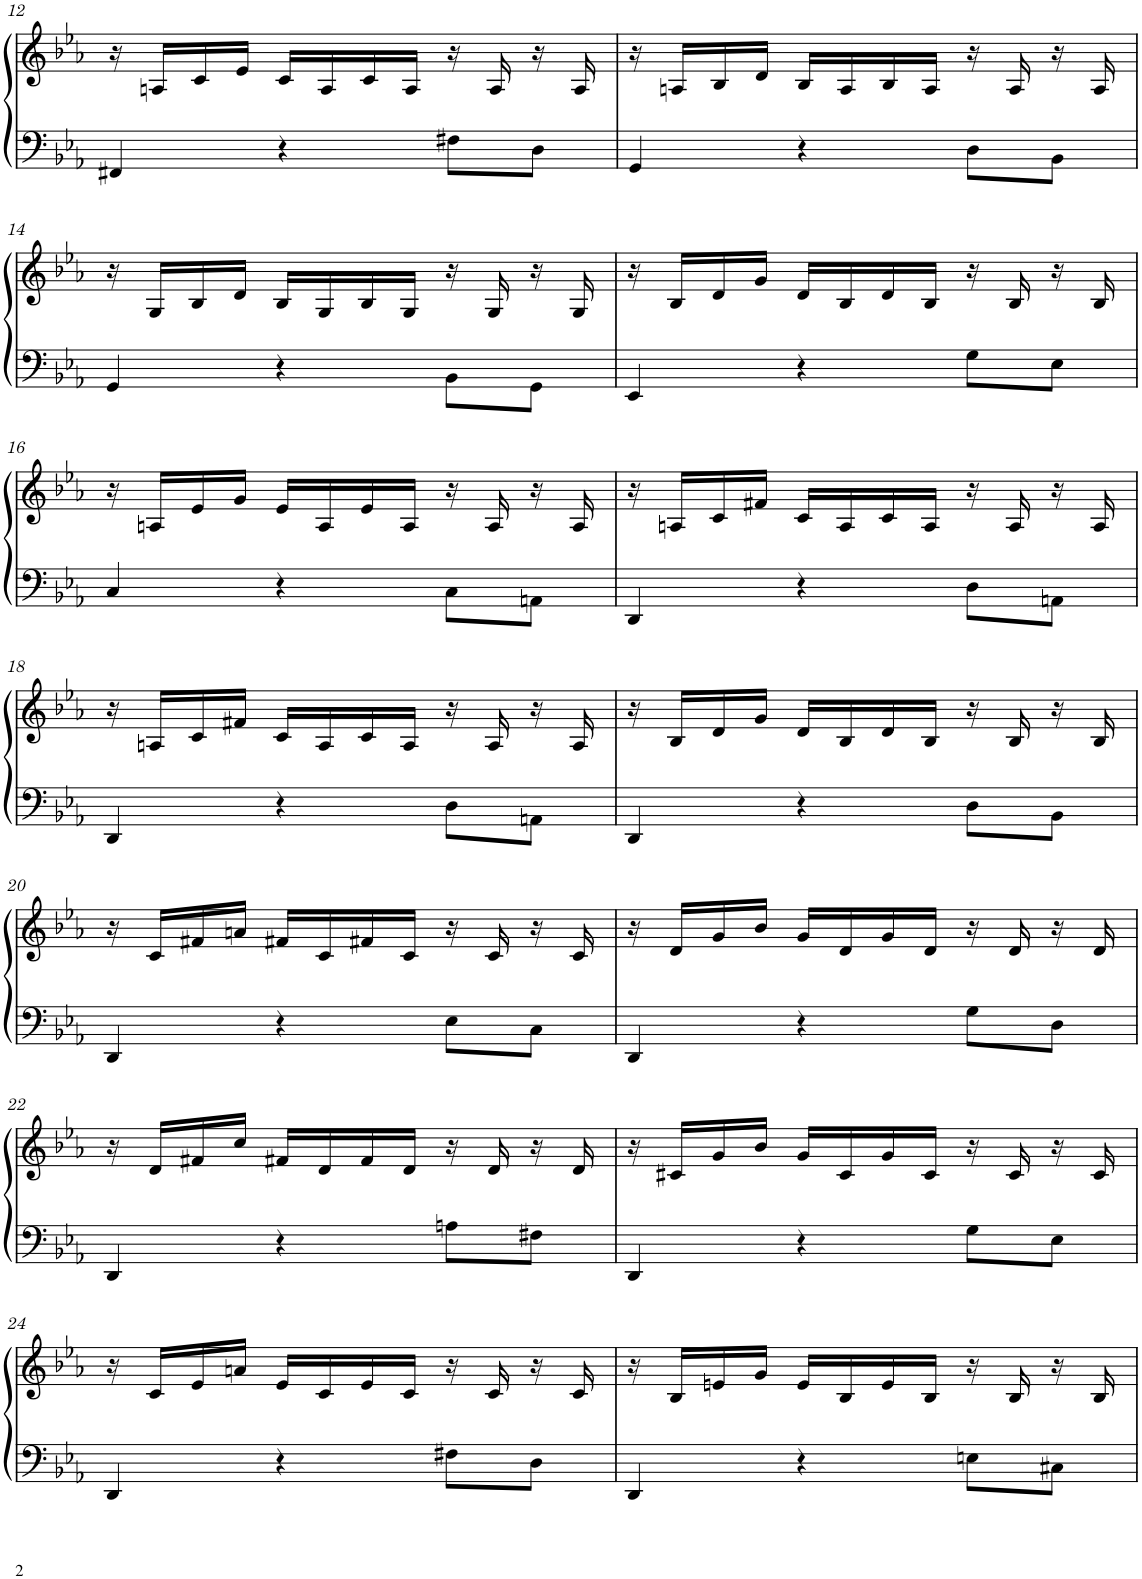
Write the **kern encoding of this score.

**kern	**kern
*part1	*part1
*staff2	*staff1
*I"Piano	*
*I'Pno	*
!!LO:PB:g=z
*clefF4	*clefG2
*k[b-e-a-]	*k[b-e-a-]
*M3/4	*M3/4
=12	=12
4FF#X/	16r
.	16An/LL
.	16c/
.	16e-/JJ
4r	16c/LL
.	16A/
.	16c/
.	16A/JJ
8F#X\L	16r
.	16A/
8D\J	16r
.	16A/
=13	=13
4GG/	16r
.	16An/LL
.	16B-/
.	16d/JJ
4r	16B-/LL
.	16A/
.	16B-/
.	16A/JJ
8D\L	16r
.	16A/
8BB-\J	16r
.	16A/
!!LO:LB:g=z
=14	=14
4GG/	16r
.	16G/LL
.	16B-/
.	16d/JJ
4r	16B-/LL
.	16G/
.	16B-/
.	16G/JJ
8BB-\L	16r
.	16G/
8GG\J	16r
.	16G/
=15	=15
4EE-/	16r
.	16B-/LL
.	16d/
.	16g/JJ
4r	16d/LL
.	16B-/
.	16d/
.	16B-/JJ
8G\L	16r
.	16B-/
8E-\J	16r
.	16B-/
!!LO:LB:g=z
=16	=16
4C/	16r
.	16An/LL
.	16e-/
.	16g/JJ
4r	16e-/LL
.	16A/
.	16e-/
.	16A/JJ
8C\L	16r
.	16A/
8AAn\J	16r
.	16A/
=17	=17
4DD/	16r
.	16An/LL
.	16c/
.	16f#X/JJ
4r	16c/LL
.	16A/
.	16c/
.	16A/JJ
8D\L	16r
.	16A/
8AAn\J	16r
.	16A/
!!LO:LB:g=z
=18	=18
4DD/	16r
.	16An/LL
.	16c/
.	16f#X/JJ
4r	16c/LL
.	16A/
.	16c/
.	16A/JJ
8D\L	16r
.	16A/
8AAn\J	16r
.	16A/
=19	=19
4DD/	16r
.	16B-/LL
.	16d/
.	16g/JJ
4r	16d/LL
.	16B-/
.	16d/
.	16B-/JJ
8D\L	16r
.	16B-/
8BB-\J	16r
.	16B-/
!!LO:LB:g=z
=20	=20
4DD/	16r
.	16c/LL
.	16f#X/
.	16an/JJ
4r	16f#X/LL
.	16c/
.	16f#X/
.	16c/JJ
8E-\L	16r
.	16c/
8C\J	16r
.	16c/
=21	=21
4DD/	16r
.	16d/LL
.	16g/
.	16b-/JJ
4r	16g/LL
.	16d/
.	16g/
.	16d/JJ
8G\L	16r
.	16d/
8D\J	16r
.	16d/
!!LO:LB:g=z
=22	=22
4DD/	16r
.	16d/LL
.	16f#X/
.	16cc/JJ
4r	16f#X/LL
.	16d/
.	16f#/
.	16d/JJ
8An\L	16r
.	16d/
8F#X\J	16r
.	16d/
=23	=23
4DD/	16r
.	16c#X/LL
.	16g/
.	16b-/JJ
4r	16g/LL
.	16c#/
.	16g/
.	16c#/JJ
8G\L	16r
.	16c#/
8E-\J	16r
.	16c#/
!!LO:LB:g=z
=24	=24
4DD/	16r
.	16c/LL
.	16e-/
.	16an/JJ
4r	16e-/LL
.	16c/
.	16e-/
.	16c/JJ
8F#X\L	16r
.	16c/
8D\J	16r
.	16c/
=25	=25
4DD/	16r
.	16B-/LL
.	16en/
.	16g/JJ
4r	16e/LL
.	16B-/
.	16e/
.	16B-/JJ
8En\L	16r
.	16B-/
8C#X\J	16r
.	16B-/
=	=
*-	*-
